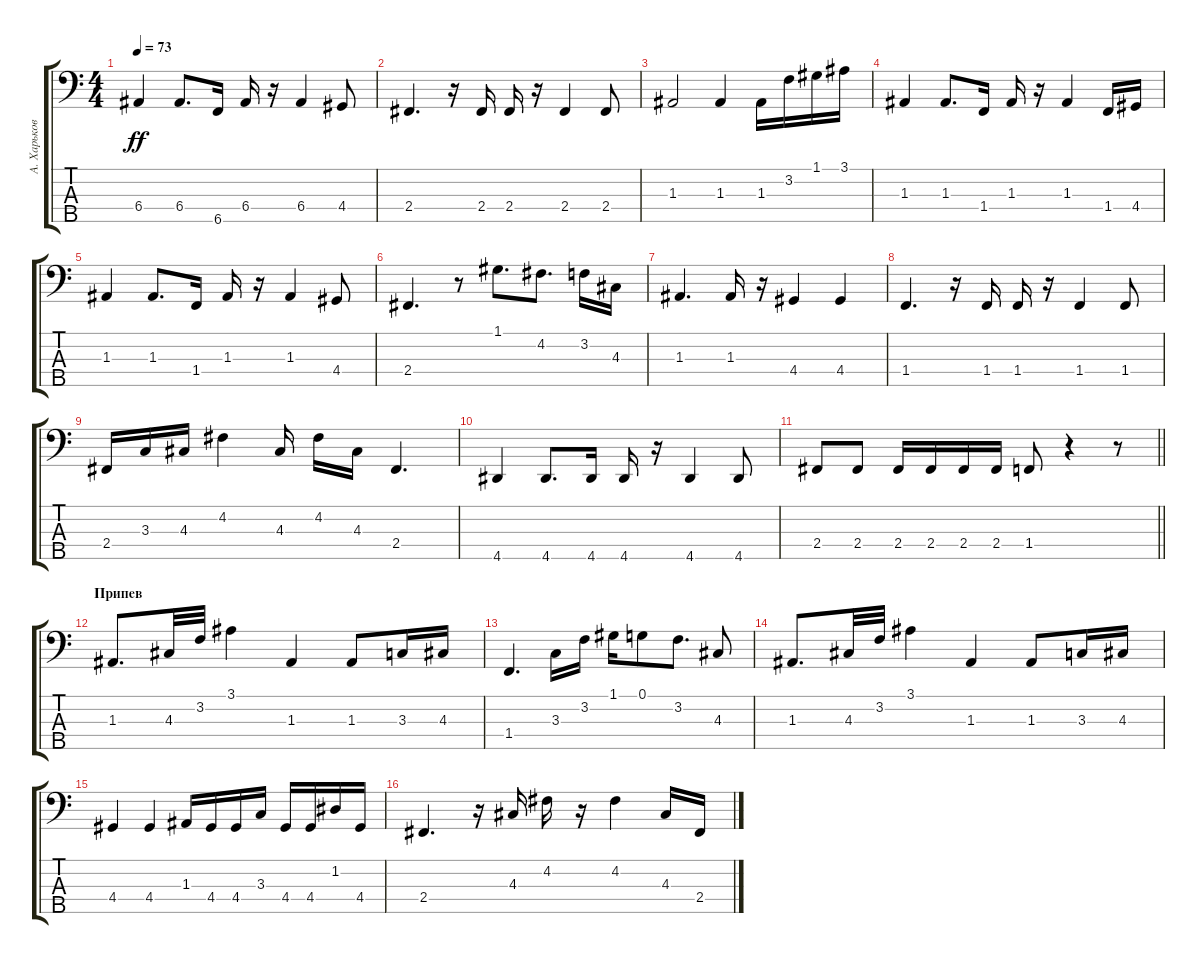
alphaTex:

\track ("А. Харьков" "А. Харьков") {instrument fretlessbass}
\staff {score tabs}
\tuning (G2 D2 A1 E1 B0) {hide}
\ts (4 4)
\tempo 73
\clef f4
\ks c
6.4.4{dy ff} 6.4.8{d} 6.5.16 6.4.16 r.16 6.4.4 4.4.8 |
2.4.4{d} r.16 2.4.16 2.4.16 r.16 2.4.4 2.4.8 |
1.3.2 1.3.4 1.3.16 3.2.16 1.1.16 3.1.16 |
1.3.4 1.3.8{d} 1.4.16 1.3.16 r.16 1.3.4 1.4.16 4.4.16 |
1.3.4 1.3.8{d} 1.4.16 1.3.16 r.16 1.3.4 4.4.8 |
2.4.4{d} r.8 1.1.8{d} 4.2.8{d} 3.2.16 4.3.16 |
1.3.4{d} 1.3.16 r.16 4.4.4 4.4.4 |
1.4.4{d} r.16 1.4.16 1.4.16 r.16 1.4.4 1.4.8 |
2.4.16 3.3.16 4.3.16 4.2.4 4.3.16 4.2.16 4.3.16 2.4.4{d} |
4.5.4 4.5.8{d} 4.5.16 4.5.16 r.16 4.5.4 4.5.8 |
\barLineRight lightlight
2.4.8 2.4.8 2.4.16 2.4.16 2.4.16 2.4.16 1.4.8 r.4 r.8 |
\section ("" "Припев")
1.3.8{d} 4.3.32 3.2.32 3.1.4 1.3.4 1.3.8 3.3.16 4.3.16 |
1.4.4{d} 3.3.16 3.2.16 1.1.16 0.1.8 3.2.8{d} 4.3.8 |
1.3.8{d} 4.3.32 3.2.32 3.1.4 1.3.4 1.3.8 3.3.16 4.3.16 |
4.4.4 4.4.4 1.3.16 4.4.16 4.4.16 3.3.16 4.4.16 4.4.16 1.2.16 4.4.16 |
2.4.4{d} r.16 4.3.16 4.2.16 r.16 4.2.4 4.3.16 2.4.16
